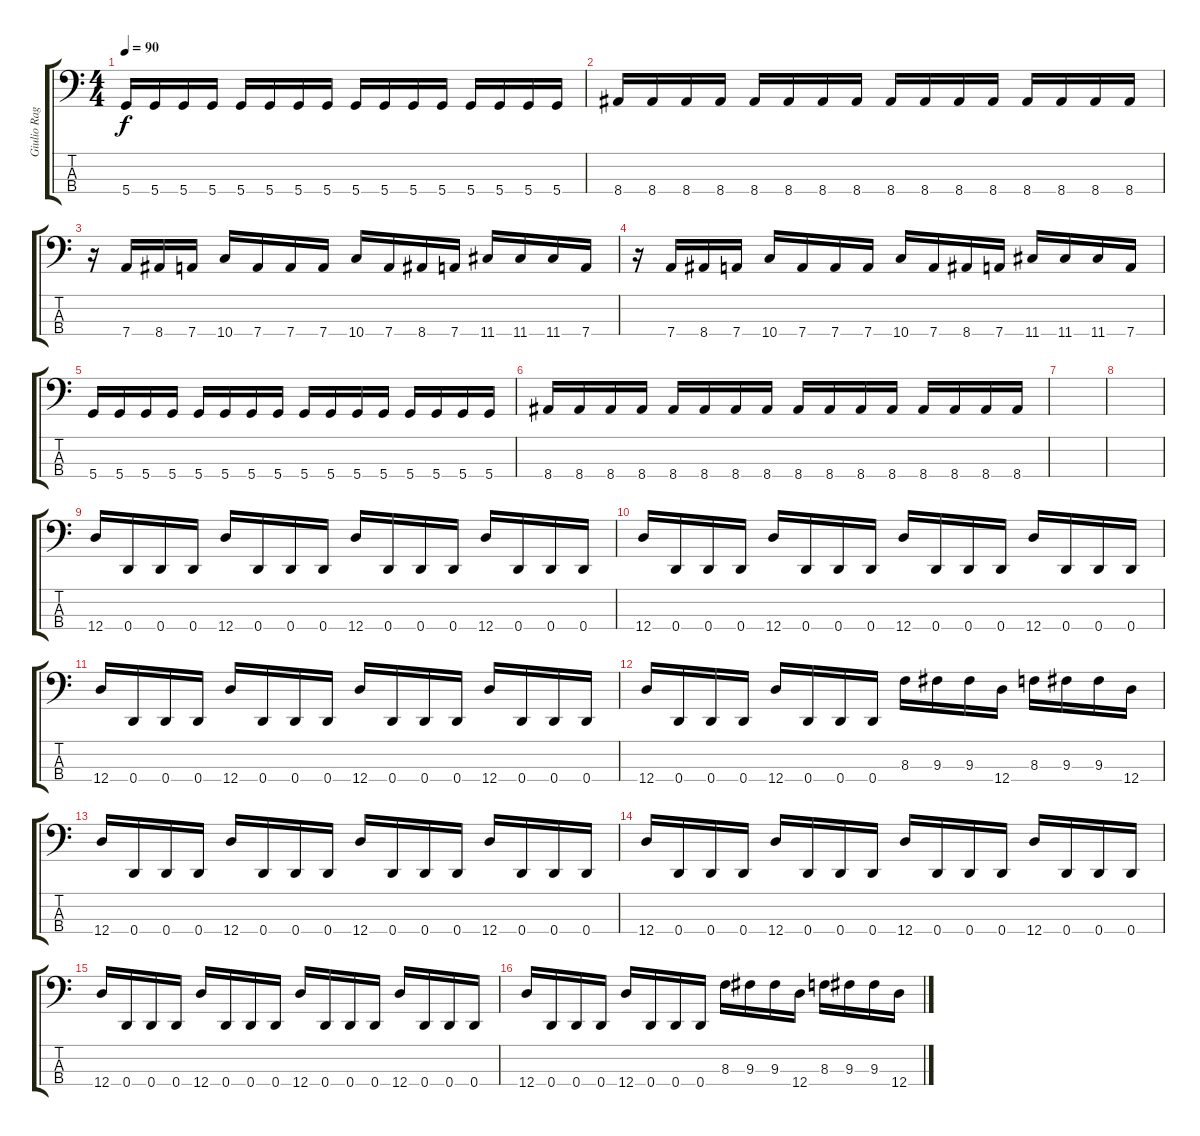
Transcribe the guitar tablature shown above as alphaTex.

\track ("Giulio Ragno Favero" "Giulio Rag") {instrument electricbasspick}
\staff {score tabs}
\tuning (G2 D2 A1 D1) {hide}
\ts (4 4)
\tempo 90
\clef f4
\ks c
5.4.16{dy f} 5.4.16 5.4.16 5.4.16 5.4.16 5.4.16 5.4.16 5.4.16 5.4.16 5.4.16 5.4.16 5.4.16 5.4.16 5.4.16 5.4.16 5.4.16 |
8.4.16 8.4.16 8.4.16 8.4.16 8.4.16 8.4.16 8.4.16 8.4.16 8.4.16 8.4.16 8.4.16 8.4.16 8.4.16 8.4.16 8.4.16 8.4.16 |
r.16 7.4.16 8.4.16 7.4.16 10.4.16 7.4.16 7.4.16 7.4.16 10.4.16 7.4.16 8.4.16 7.4.16 11.4.16 11.4.16 11.4.16 7.4.16 |
r.16 7.4.16 8.4.16 7.4.16 10.4.16 7.4.16 7.4.16 7.4.16 10.4.16 7.4.16 8.4.16 7.4.16 11.4.16 11.4.16 11.4.16 7.4.16 |
5.4.16 5.4.16 5.4.16 5.4.16 5.4.16 5.4.16 5.4.16 5.4.16 5.4.16 5.4.16 5.4.16 5.4.16 5.4.16 5.4.16 5.4.16 5.4.16 |
8.4.16 8.4.16 8.4.16 8.4.16 8.4.16 8.4.16 8.4.16 8.4.16 8.4.16 8.4.16 8.4.16 8.4.16 8.4.16 8.4.16 8.4.16 8.4.16 |
|
|
12.4.16 0.4.16 0.4.16 0.4.16 12.4.16 0.4.16 0.4.16 0.4.16 12.4.16 0.4.16 0.4.16 0.4.16 12.4.16 0.4.16 0.4.16 0.4.16 |
12.4.16 0.4.16 0.4.16 0.4.16 12.4.16 0.4.16 0.4.16 0.4.16 12.4.16 0.4.16 0.4.16 0.4.16 12.4.16 0.4.16 0.4.16 0.4.16 |
12.4.16 0.4.16 0.4.16 0.4.16 12.4.16 0.4.16 0.4.16 0.4.16 12.4.16 0.4.16 0.4.16 0.4.16 12.4.16 0.4.16 0.4.16 0.4.16 |
12.4.16 0.4.16 0.4.16 0.4.16 12.4.16 0.4.16 0.4.16 0.4.16 8.3.16 9.3.16 9.3.16 12.4.16 8.3.16 9.3.16 9.3.16 12.4.16 |
12.4.16 0.4.16 0.4.16 0.4.16 12.4.16 0.4.16 0.4.16 0.4.16 12.4.16 0.4.16 0.4.16 0.4.16 12.4.16 0.4.16 0.4.16 0.4.16 |
12.4.16 0.4.16 0.4.16 0.4.16 12.4.16 0.4.16 0.4.16 0.4.16 12.4.16 0.4.16 0.4.16 0.4.16 12.4.16 0.4.16 0.4.16 0.4.16 |
12.4.16 0.4.16 0.4.16 0.4.16 12.4.16 0.4.16 0.4.16 0.4.16 12.4.16 0.4.16 0.4.16 0.4.16 12.4.16 0.4.16 0.4.16 0.4.16 |
12.4.16 0.4.16 0.4.16 0.4.16 12.4.16 0.4.16 0.4.16 0.4.16 8.3.16 9.3.16 9.3.16 12.4.16 8.3.16 9.3.16 9.3.16 12.4.16
